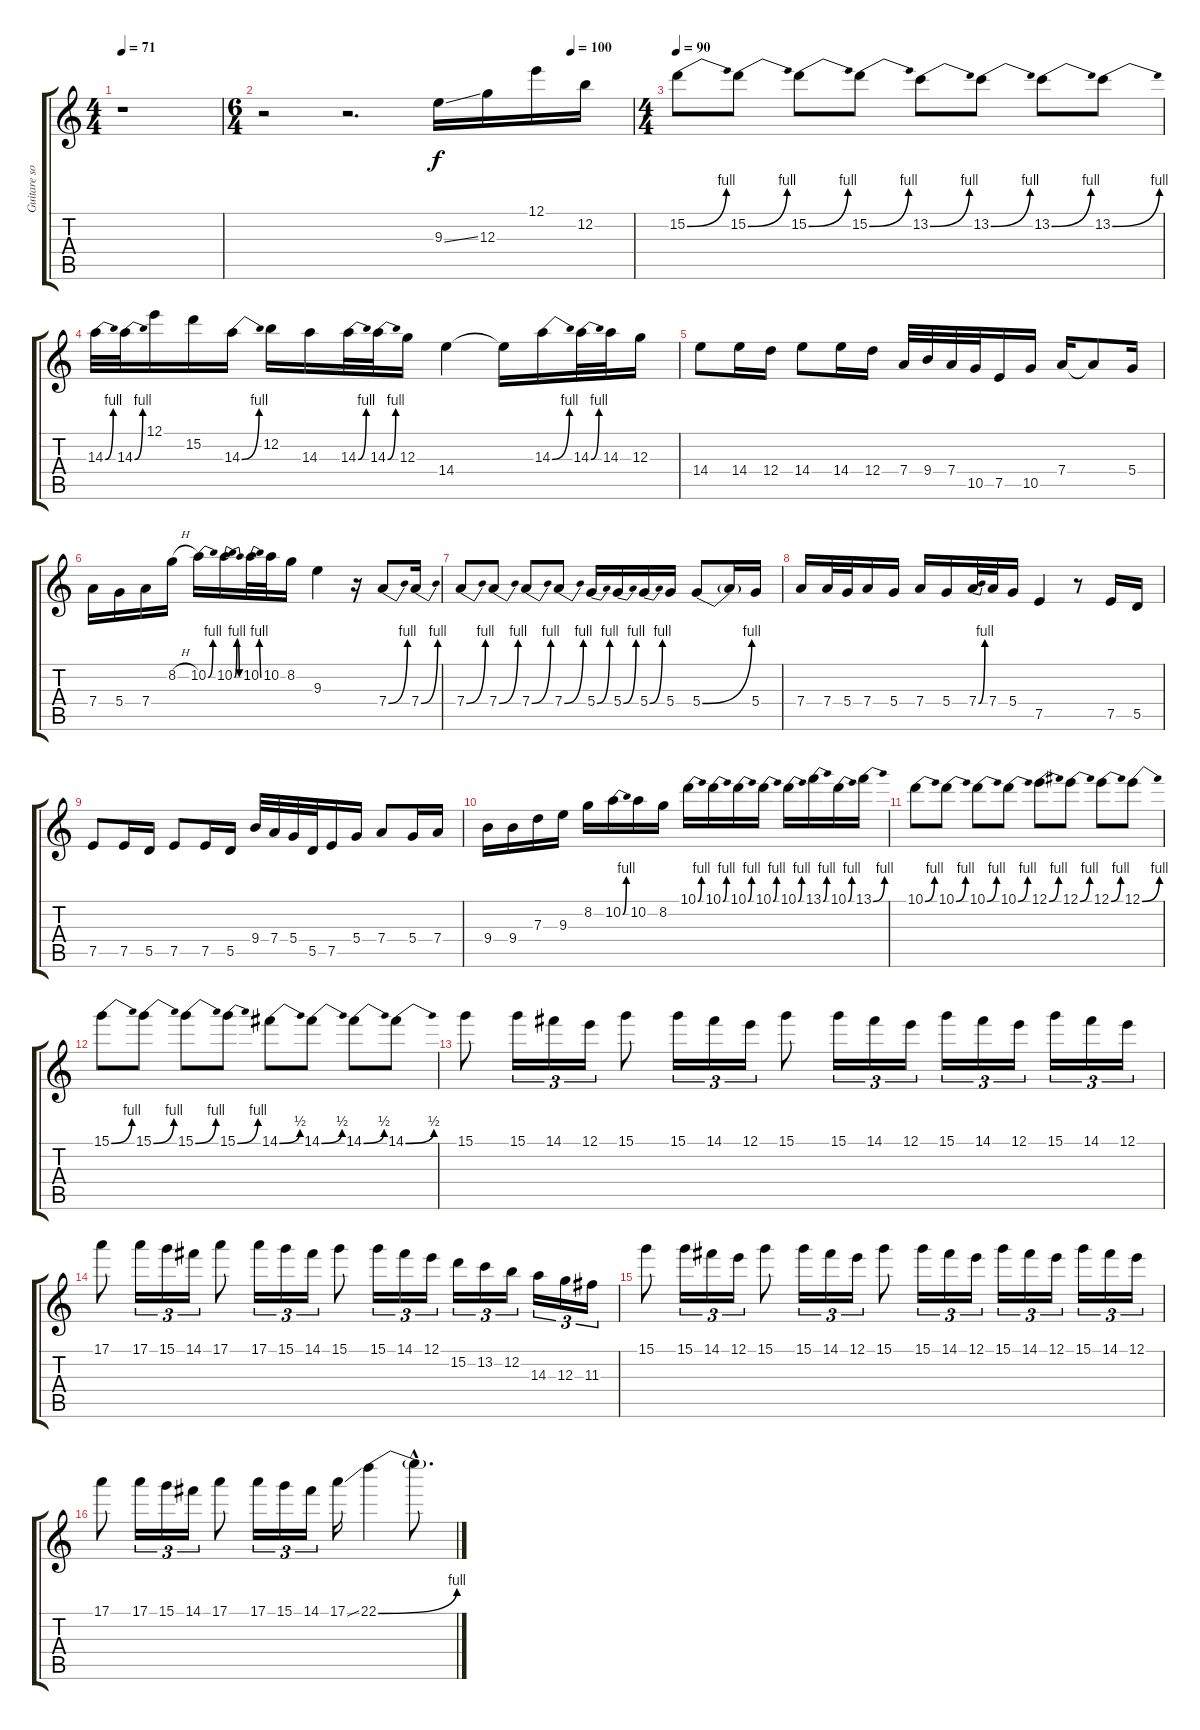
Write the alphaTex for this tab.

\track ("Guitare solo" "Guitare so") {instrument distortionguitar}
\staff {score tabs}
\tuning (E4 B3 G3 D3 A2 E2) {hide}
\ts (4 4)
\tempo 71
\clef g2
\ks c
r.1{dy f} |
\ts (6 4)
\tempo (100 0.8333333333333334)
r.2 r.2{d} 9.3{ss}.16{volume 16} 12.3.16 12.1.16 12.2.16 |
\ts (4 4)
\tempo 90
15.2{be (bend 0 0 60 4)}.8 15.2{be (bend 0 0 60 4)}.8 15.2{be (bend 0 0 60 4)}.8 15.2{be (bend 0 0 60 4)}.8 13.2{be (bend 0 0 60 4)}.8 13.2{be (bend 0 0 60 4)}.8 13.2{be (bend 0 0 60 4)}.8 13.2{be (bend 0 0 60 4)}.8 |
14.3{be (bend 0 0 60 4)}.32 14.3{be (bend 0 0 60 4)}.32 12.1.16 15.2.16 14.3{be (bend 0 0 60 4)}.16 12.2.16 14.3.16 14.3{be (bend 0 0 60 4)}.32 14.3{be (bend 0 0 60 4)}.32 12.3.16 14.4.4 14.4{t}.16 14.3{be (bend 0 0 60 4)}.16 14.3{be (bend 0 0 60 4)}.32 14.3.32 12.3.16 |
14.4.8 14.4.16 12.4.16 14.4.8 14.4.16 12.4.16 7.4.32 9.4.32 7.4.32 10.5.32 7.5.16 10.5.16 7.4.16 7.4{t}.8 5.4.16 |
7.4.16 5.4.16 7.4.16 8.2{h}.16 10.2{be (bend 0 0 60 4)}.16 10.2{be (bendrelease 0 0 30 4 30 4 60 0)}.16 10.2{be (bend 0 0 60 4)}.32 10.2.32 8.2.16 9.3.4 r.16 7.4{be (bend 0 0 60 4)}.8 7.4{be (bend 0 0 60 4)}.16 |
7.4{be (bend 0 0 60 4)}.8 7.4{be (bend 0 0 60 4)}.8 7.4{be (bend 0 0 60 4)}.8 7.4{be (bend 0 0 60 4)}.8 5.4{be (bend 0 0 60 4)}.16 5.4{be (bend 0 0 60 4)}.16 5.4{be (bend 0 0 60 4)}.16 5.4.16 5.4{be (bend 0 0 60 4)}.8 5.4{t}.16 5.4.16 |
7.4.16 7.4.32 5.4.32 7.4.16 5.4.16 7.4.16 5.4.16 7.4{be (bend 0 0 60 4)}.32 7.4.32 5.4.16 7.5.4 r.8 7.5.16 5.5.16 |
7.5.8 7.5.16 5.5.16 7.5.8 7.5.16 5.5.16 9.4.32 7.4.32 5.4.32 5.5.32 7.5.16 5.4.16 7.4.8 5.4.16 7.4.16 |
9.4.16 9.4.16 7.3.16 9.3.16 8.2.16 10.2{be (bend 0 0 60 4)}.16 10.2.16 8.2.16 10.1{be (bend 0 0 60 4)}.16 10.1{be (bend 0 0 60 4)}.16 10.1{be (bend 0 0 60 4)}.16 10.1{be (bend 0 0 60 4)}.16 10.1{be (bend 0 0 60 4)}.16 13.1{be (bend 0 0 60 4)}.16 10.1{be (bend 0 0 60 4)}.16 13.1{be (bend 0 0 60 4)}.16 |
10.1{be (bend 0 0 60 4)}.8 10.1{be (bend 0 0 60 4)}.8 10.1{be (bend 0 0 60 4)}.8 10.1{be (bend 0 0 60 4)}.8 12.1{be (bend 0 0 60 4)}.8 12.1{be (bend 0 0 60 4)}.8 12.1{be (bend 0 0 60 4)}.8 12.1{be (bend 0 0 60 4)}.8 |
15.1{be (bend 0 0 60 4)}.8 15.1{be (bend 0 0 60 4)}.8 15.1{be (bend 0 0 60 4)}.8 15.1{be (bend 0 0 60 4)}.8 14.1{be (bend 0 0 60 2)}.8 14.1{be (bend 0 0 60 2)}.8 14.1{be (bend 0 0 60 2)}.8 14.1{be (bend 0 0 60 2)}.8 |
15.1.8 15.1.16{tu (3 2)} 14.1.16{tu (3 2)} 12.1.16{tu (3 2)} 15.1.8 15.1.16{tu (3 2)} 14.1.16{tu (3 2)} 12.1.16{tu (3 2)} 15.1.8 15.1.16{tu (3 2)} 14.1.16{tu (3 2)} 12.1.16{tu (3 2)} 15.1.16{tu (3 2)} 14.1.16{tu (3 2)} 12.1.16{tu (3 2)} 15.1.16{tu (3 2)} 14.1.16{tu (3 2)} 12.1.16{tu (3 2)} |
17.1.8 17.1.16{tu (3 2)} 15.1.16{tu (3 2)} 14.1.16{tu (3 2)} 17.1.8 17.1.16{tu (3 2)} 15.1.16{tu (3 2)} 14.1.16{tu (3 2)} 15.1.8 15.1.16{tu (3 2)} 14.1.16{tu (3 2)} 12.1.16{tu (3 2)} 15.2.16{tu (3 2)} 13.2.16{tu (3 2)} 12.2.16{tu (3 2)} 14.3.16{tu (3 2)} 12.3.16{tu (3 2)} 11.3.16{tu (3 2)} |
15.1.8 15.1.16{tu (3 2)} 14.1.16{tu (3 2)} 12.1.16{tu (3 2)} 15.1.8 15.1.16{tu (3 2)} 14.1.16{tu (3 2)} 12.1.16{tu (3 2)} 15.1.8 15.1.16{tu (3 2)} 14.1.16{tu (3 2)} 12.1.16{tu (3 2)} 15.1.16{tu (3 2)} 14.1.16{tu (3 2)} 12.1.16{tu (3 2)} 15.1.16{tu (3 2)} 14.1.16{tu (3 2)} 12.1.16{tu (3 2)} |
17.1.8 17.1.16{tu (3 2)} 15.1.16{tu (3 2)} 14.1.16{tu (3 2)} 17.1.8 17.1.16{tu (3 2)} 15.1.16{tu (3 2)} 14.1.16{tu (3 2)} 17.1{ss}.16 22.1{be (bend 0 0 60 4)}.4 22.1{hac t}.8{d}
